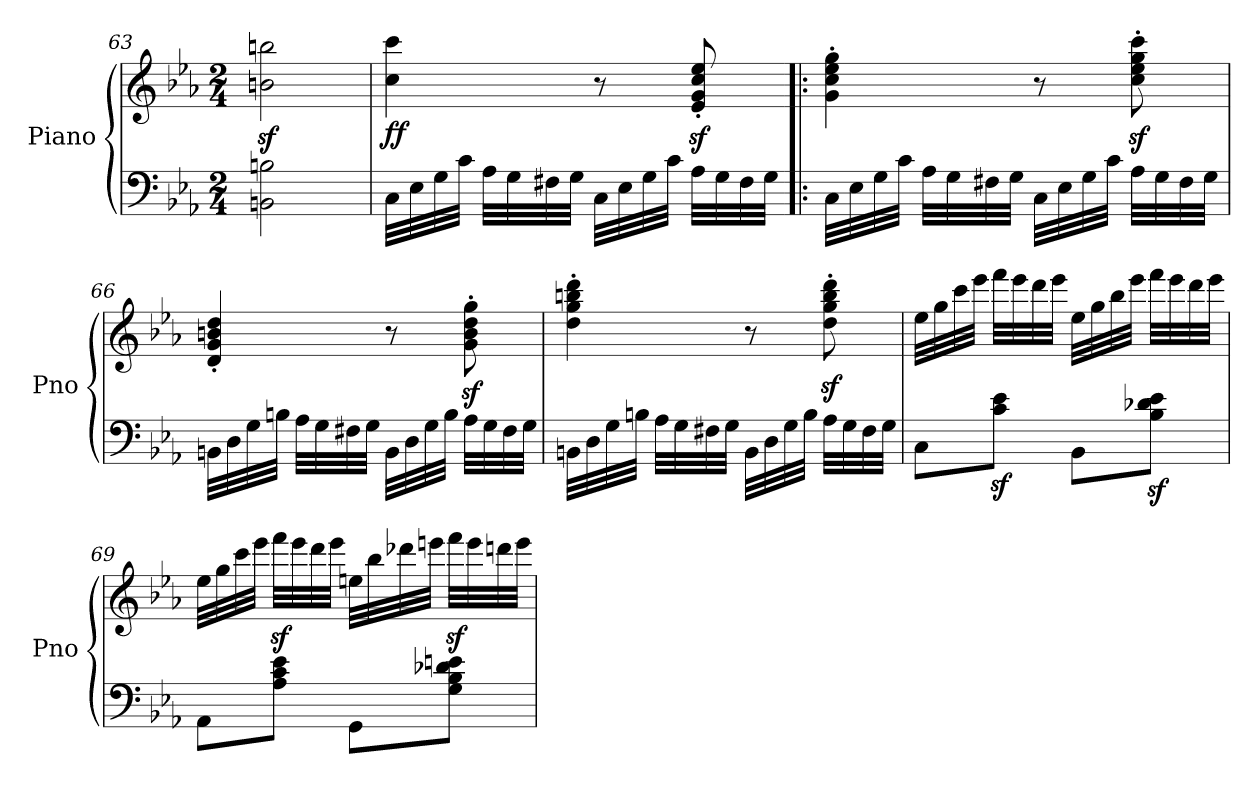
**kern	**kern	**dynam
*part1	*part1	*part1
*staff2	*staff1	*staff1/2
*I"Piano	*	*
*I'Pno	*	*
*clefF4	*clefG2	*
*k[b-e-a-]	*k[b-e-a-]	*
*E-:	*E-:	*
*M2/4	*M2/4	*
=63	=63	=63
2BBn\ 2Bn\	2bn\z< 2bbn\z<	.
!!LO:LB:g=z
=64	=64	=64
!	!	!LO:DY:b
32C\LLL	4cc\ 4ccc\	ff
32E-\	.	.
32G\	.	.
32c\JJJ	.	.
32A-\LLL	.	.
32G\	.	.
32F#X\	.	.
32G\JJJ	.	.
32C\LLL	8r	.
32E-\	.	.
32G\	.	.
32c\JJJ	.	.
32A-\LLL	8e-/z<' 8g/z<' 8cc/z<' 8ee-/z<'	.
32G\	.	.
32F#\	.	.
32G\JJJ	.	.
=65!|:	=65!|:	=65!|:
32C\LLL	4g\' 4cc\' 4ee-\' 4gg\'	.
32E-\	.	.
32G\	.	.
32c\JJJ	.	.
32A-\LLL	.	.
32G\	.	.
32F#X\	.	.
32G\JJJ	.	.
32C\LLL	8r	.
32E-\	.	.
32G\	.	.
32c\JJJ	.	.
32A-\LLL	8cc\z<' 8ee-\z<' 8gg\z<' 8ccc\z<'	.
32G\	.	.
32F#\	.	.
32G\JJJ	.	.
!!LO:LB:g=z
=66	=66	=66
32BBn\LLL	4d/' 4g/' 4bn/' 4dd/'	.
32D\	.	.
32G\	.	.
32Bn\JJJ	.	.
32A-\LLL	.	.
32G\	.	.
32F#X\	.	.
32G\JJJ	.	.
32BB\LLL	8r	.
32D\	.	.
32G\	.	.
32B\JJJ	.	.
32A-\LLL	8g\z<' 8b\z<' 8dd\z<' 8gg\z<'	.
32G\	.	.
32F#\	.	.
32G\JJJ	.	.
=67	=67	=67
32BBn\LLL	4dd\' 4gg\' 4bbn\' 4ddd\'	.
32D\	.	.
32G\	.	.
32Bn\JJJ	.	.
32A-\LLL	.	.
32G\	.	.
32F#X\	.	.
32G\JJJ	.	.
32BB\LLL	8r	.
32D\	.	.
32G\	.	.
32B\JJJ	.	.
32A-\LLL	8dd\z<' 8gg\z<' 8bb\z<' 8ddd\z<'	.
32G\	.	.
32F#\	.	.
32G\JJJ	.	.
!!LO:LB:g=z
=68	=68	=68
8C\L	32ee-\LLL	.
.	32gg\	.
.	32ccc\	.
.	32eee-\JJJ	.
8c\z> 8e-\z>J	32fff\LLL	.
.	32eee-\	.
.	32ddd\	.
.	32eee-\JJJ	.
8BB-\L	32ee-\LLL	.
.	32gg\	.
.	32bb-\	.
.	32eee-\JJJ	.
8B-\z> 8d-X\z> 8e-\z>J	32fff\LLL	.
.	32eee-\	.
.	32ddd\	.
.	32eee-\JJJ	.
=69	=69	=69
8AA-\L	32ee-\LLL	.
.	32gg\	.
.	32ccc\	.
.	32eee-\JJJ	.
8A-\ 8c\ 8e-\J	32fffz<\LLL	.
.	32eee-\	.
.	32ddd\	.
.	32eee-\JJJ	.
8GG\L	32een\LLL	.
.	32bb-\	.
.	32ddd-X\	.
.	32eeen\JJJ	.
8G\ 8B-\ 8d-X\ 8en\J	32fffz<\LLL	.
.	32eee\	.
.	32dddn\	.
.	32eee\JJJ	.
=	=	=
*-	*-	*-
